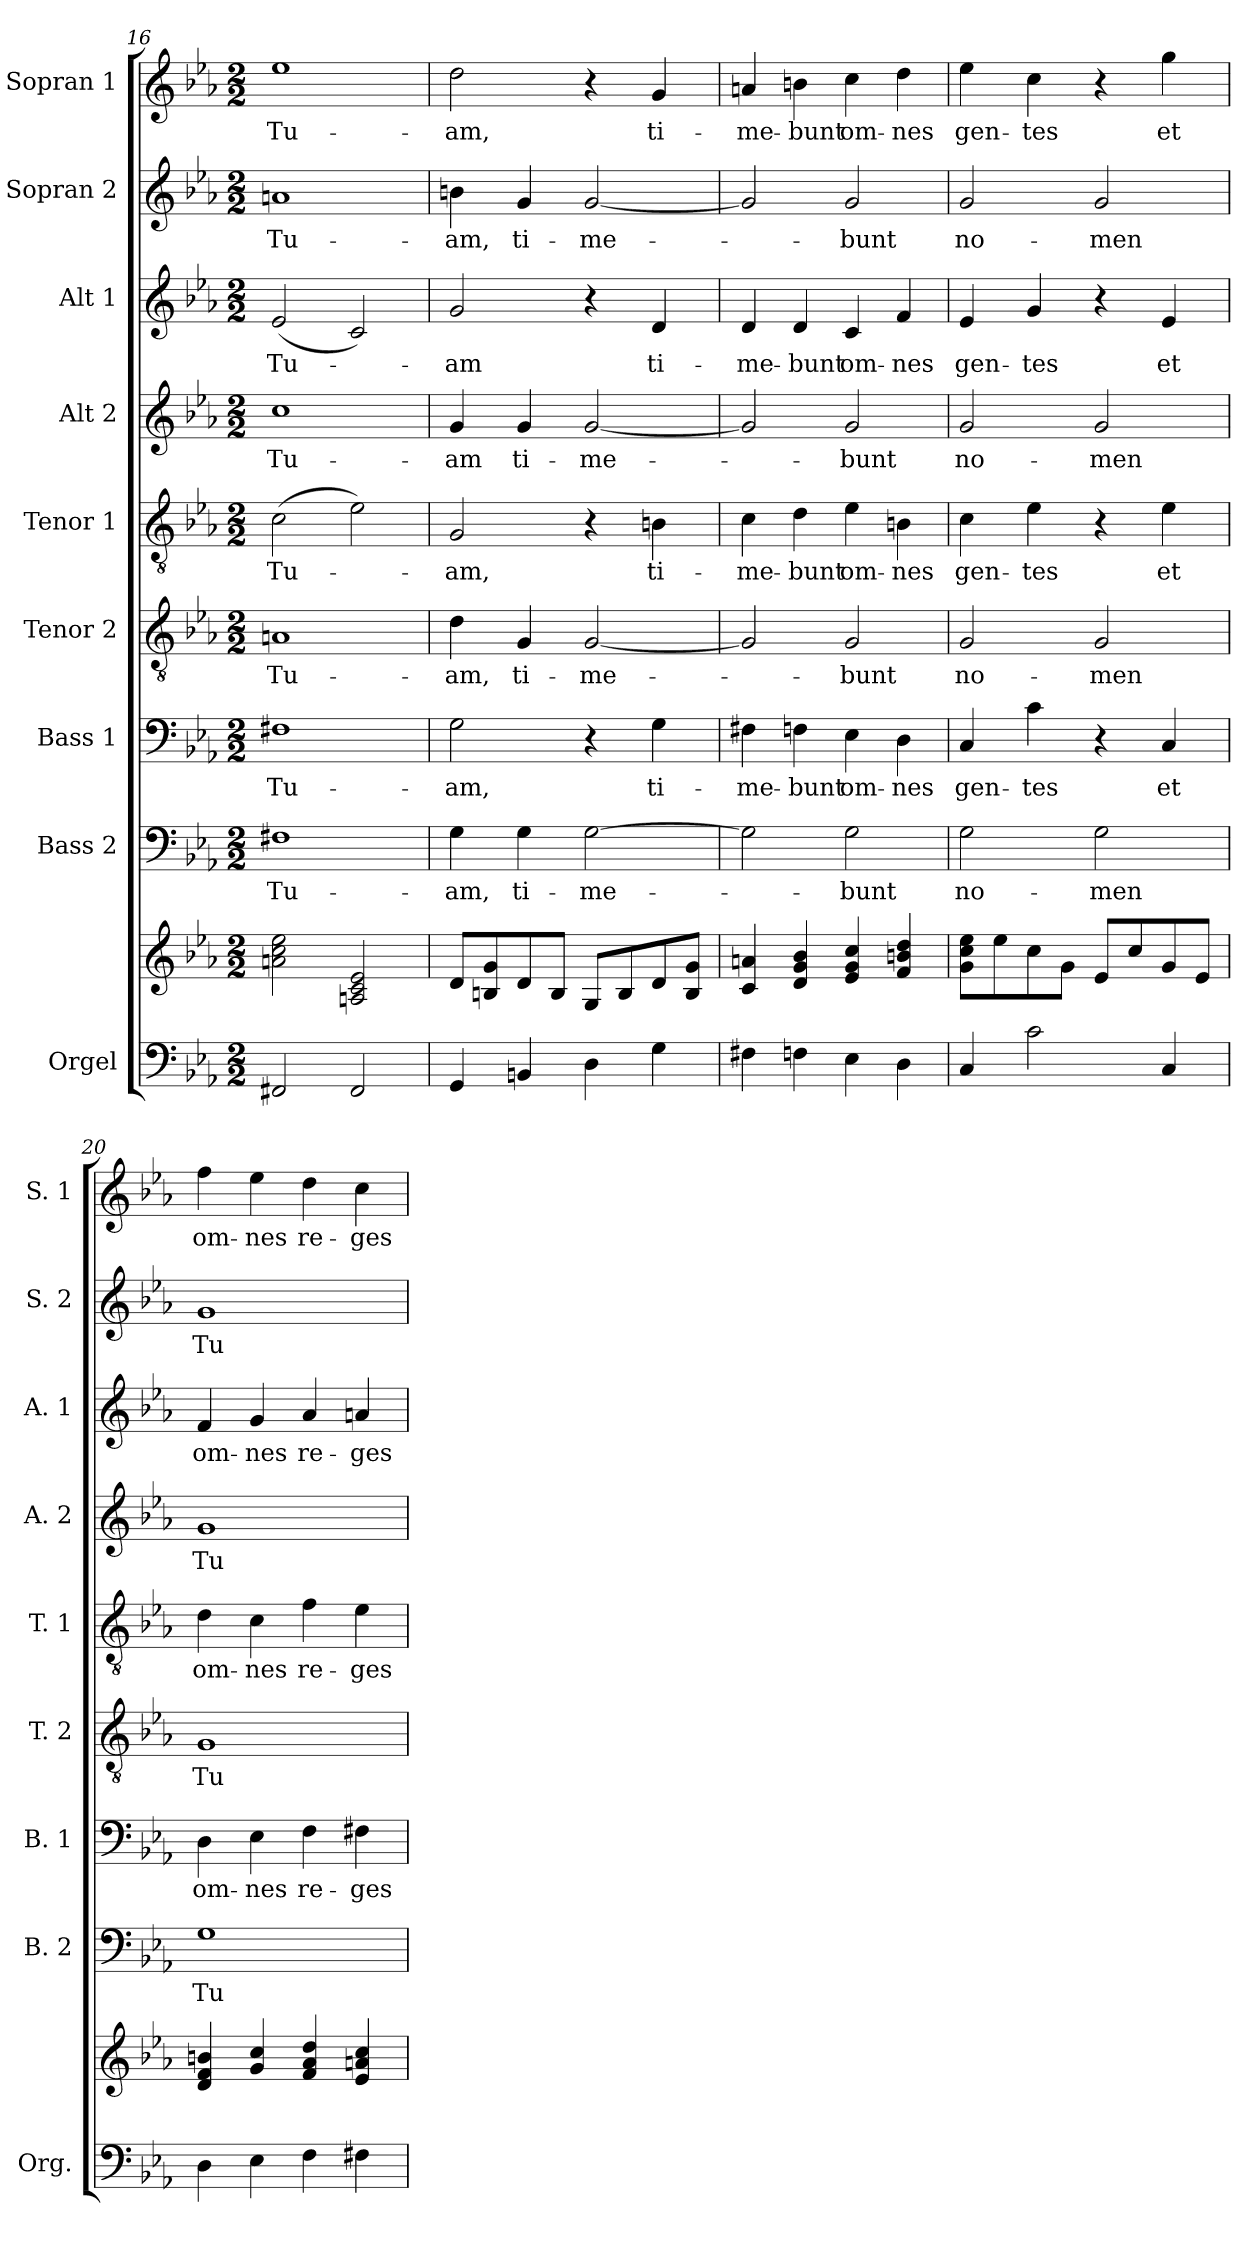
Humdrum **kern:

**kern	**kern	**kern	**text	**kern	**text	**kern	**text	**kern	**text	**kern	**text	**kern	**text	**kern	**text	**kern	**text
*part9	*part9	*part8	*part8	*part7	*part7	*part6	*part6	*part5	*part5	*part4	*part4	*part3	*part3	*part2	*part2	*part1	*part1
*staff10	*staff9	*staff8	*staff8	*staff7	*staff7	*staff6	*staff6	*staff5	*staff5	*staff4	*staff4	*staff3	*staff3	*staff2	*staff2	*staff1	*staff1
*I"Orgel	*	*I"Bass 2	*	*I"Bass 1	*	*I"Tenor 2	*	*I"Tenor 1	*	*I"Alt 2	*	*I"Alt 1	*	*I"Sopran 2	*	*I"Sopran 1	*
*I'Org.	*	*I'B. 2	*	*I'B. 1	*	*I'T. 2	*	*I'T. 1	*	*I'A. 2	*	*I'A. 1	*	*I'S. 2	*	*I'S. 1	*
*clefF4	*clefG2	*clefF4	*	*clefF4	*	*clefGv2	*	*clefGv2	*	*clefG2	*	*clefG2	*	*clefG2	*	*clefG2	*
*k[b-e-a-]	*k[b-e-a-]	*k[b-e-a-]	*	*k[b-e-a-]	*	*k[b-e-a-]	*	*k[b-e-a-]	*	*k[b-e-a-]	*	*k[b-e-a-]	*	*k[b-e-a-]	*	*k[b-e-a-]	*
*E-:	*E-:	*E-:	*	*E-:	*	*E-:	*	*E-:	*	*E-:	*	*E-:	*	*E-:	*	*E-:	*
*M2/2	*M2/2	*M2/2	*	*M2/2	*	*M2/2	*	*M2/2	*	*M2/2	*	*M2/2	*	*M2/2	*	*M2/2	*
=16	=16	=16	=16	=16	=16	=16	=16	=16	=16	=16	=16	=16	=16	=16	=16	=16	=16
!	!	!	!LO:LY:b	!	!LO:LY:b	!	!LO:LY:b	!	!LO:LY:b	!	!LO:LY:b	!	!LO:LY:b	!	!LO:LY:b	!	!LO:LY:b
2FF#X/	2an\ 2cc\ 2ee-\	1F#X	Tu-	1F#X	Tu-	1An	Tu-	(>2c\	Tu-	1cc	Tu-	(<2e-/	Tu-	1an	Tu-	1ee-	Tu-
2FF#/	2An/ 2c/ 2e-/	.	.	.	.	.	.	2e-\)	.	.	.	2c/)	.	.	.	.	.
=17	=17	=17	=17	=17	=17	=17	=17	=17	=17	=17	=17	=17	=17	=17	=17	=17	=17
!	!	!	!LO:LY:b	!	!LO:LY:b	!	!LO:LY:b	!	!LO:LY:b	!	!LO:LY:b	!	!LO:LY:b	!	!LO:LY:b	!	!LO:LY:b
4GG/	8d/L	4G\	-am,	2G\	-am,	4d\	-am,	2G/	-am,	4g/	-am	2g/	-am	4bn\	-am,	2dd\	-am,
.	8Bn/ 8g/	.	.	.	.	.	.	.	.	.	.	.	.	.	.	.	.
!	!	!	!LO:LY:b	!	!	!	!LO:LY:b	!	!	!	!LO:LY:b	!	!	!	!LO:LY:b	!	!
4BBn/	8d/	4G\	ti-	.	.	4G/	ti-	.	.	4g/	ti-	.	.	4g/	ti-	.	.
.	8B/J	.	.	.	.	.	.	.	.	.	.	.	.	.	.	.	.
!	!	!	!LO:LY:b	!	!	!	!LO:LY:b	!	!	!	!LO:LY:b	!	!	!	!LO:LY:b	!	!
4D\	8G/L	[2G\	-me-	4r	.	[2G/	-me-	4r	.	[2g/	-me-	4r	.	[2g/	-me-	4r	.
.	8B/	.	.	.	.	.	.	.	.	.	.	.	.	.	.	.	.
!	!	!	!	!	!LO:LY:b	!	!	!	!LO:LY:b	!	!	!	!LO:LY:b	!	!	!	!LO:LY:b
4G\	8d/	.	.	4G\	ti-	.	.	4Bn\	ti-	.	.	4d/	ti-	.	.	4g/	ti-
.	8B/ 8g/J	.	.	.	.	.	.	.	.	.	.	.	.	.	.	.	.
=18	=18	=18	=18	=18	=18	=18	=18	=18	=18	=18	=18	=18	=18	=18	=18	=18	=18
!	!	!	!	!	!LO:LY:b	!	!	!	!LO:LY:b	!	!	!	!LO:LY:b	!	!	!	!LO:LY:b
4F#X\	4c/ 4an/	2G\]	.	4F#X\	-me-	2G/]	.	4c\	-me-	2g/]	.	4d/	-me-	2g/]	.	4an/	-me-
!	!	!	!	!	!LO:LY:b	!	!	!	!LO:LY:b	!	!	!	!LO:LY:b	!	!	!	!LO:LY:b
4Fn\	4d/ 4g/ 4b-/	.	.	4Fn\	-bunt	.	.	4d\	-bunt	.	.	4d/	-bunt	.	.	4bn\	-bunt
!	!	!	!LO:LY:b	!	!LO:LY:b	!	!LO:LY:b	!	!LO:LY:b	!	!LO:LY:b	!	!LO:LY:b	!	!LO:LY:b	!	!LO:LY:b
4E-\	4e-/ 4g/ 4cc/	2G\	-bunt	4E-\	om-	2G/	-bunt	4e-\	om-	2g/	-bunt	4c/	om-	2g/	-bunt	4cc\	om-
!	!	!	!	!	!LO:LY:b	!	!	!	!LO:LY:b	!	!	!	!LO:LY:b	!	!	!	!LO:LY:b
4D\	4f/ 4bn/ 4dd/	.	.	4D\	-nes	.	.	4Bn\	-nes	.	.	4f/	-nes	.	.	4dd\	-nes
!!LO:LB:g=z
=19	=19	=19	=19	=19	=19	=19	=19	=19	=19	=19	=19	=19	=19	=19	=19	=19	=19
!	!	!	!LO:LY:b	!	!LO:LY:b	!	!LO:LY:b	!	!LO:LY:b	!	!LO:LY:b	!	!LO:LY:b	!	!LO:LY:b	!	!LO:LY:b
4C/	8g\ 8cc\ 8ee-\L	2G\	no-	4C/	gen-	2G/	no-	4c\	gen-	2g/	no-	4e-/	gen-	2g/	no-	4ee-\	gen-
.	8ee-\	.	.	.	.	.	.	.	.	.	.	.	.	.	.	.	.
!	!	!	!	!	!LO:LY:b	!	!	!	!LO:LY:b	!	!	!	!LO:LY:b	!	!	!	!LO:LY:b
2c\	8cc\	.	.	4c\	-tes	.	.	4e-\	-tes	.	.	4g/	-tes	.	.	4cc\	-tes
.	8g\J	.	.	.	.	.	.	.	.	.	.	.	.	.	.	.	.
!	!	!	!LO:LY:b	!	!	!	!LO:LY:b	!	!	!	!LO:LY:b	!	!	!	!LO:LY:b	!	!
.	8e-/L	2G\	-men	4r	.	2G/	-men	4r	.	2g/	-men	4r	.	2g/	-men	4r	.
.	8cc/	.	.	.	.	.	.	.	.	.	.	.	.	.	.	.	.
!	!	!	!	!	!LO:LY:b	!	!	!	!LO:LY:b	!	!	!	!LO:LY:b	!	!	!	!LO:LY:b
4C/	8g/	.	.	4C/	et	.	.	4e-\	et	.	.	4e-/	et	.	.	4gg\	et
.	8e-/J	.	.	.	.	.	.	.	.	.	.	.	.	.	.	.	.
=20	=20	=20	=20	=20	=20	=20	=20	=20	=20	=20	=20	=20	=20	=20	=20	=20	=20
!	!	!	!LO:LY:b	!	!LO:LY:b	!	!LO:LY:b	!	!LO:LY:b	!	!LO:LY:b	!	!LO:LY:b	!	!LO:LY:b	!	!LO:LY:b
4D\	4d/ 4f/ 4bn/	1G	Tu-	4D\	om-	1G	Tu-	4d\	om-	1g	Tu-	4f/	om-	1g	Tu-	4ff\	om-
!	!	!	!	!	!LO:LY:b	!	!	!	!LO:LY:b	!	!	!	!LO:LY:b	!	!	!	!LO:LY:b
4E-\	4g/ 4cc/	.	.	4E-\	-nes	.	.	4c\	-nes	.	.	4g/	-nes	.	.	4ee-\	-nes
!	!	!	!	!	!LO:LY:b	!	!	!	!LO:LY:b	!	!	!	!LO:LY:b	!	!	!	!LO:LY:b
4F\	4f/ 4a-/ 4dd/	.	.	4F\	re-	.	.	4f\	re-	.	.	4a-/	re-	.	.	4dd\	re-
!	!	!	!	!	!LO:LY:b	!	!	!	!LO:LY:b	!	!	!	!LO:LY:b	!	!	!	!LO:LY:b
4F#X\	4e-/ 4an/ 4cc/	.	.	4F#X\	-ges	.	.	4e-\	-ges	.	.	4an/	-ges	.	.	4cc\	-ges
=	=	=	=	=	=	=	=	=	=	=	=	=	=	=	=	=	=
*-	*-	*-	*-	*-	*-	*-	*-	*-	*-	*-	*-	*-	*-	*-	*-	*-	*-
